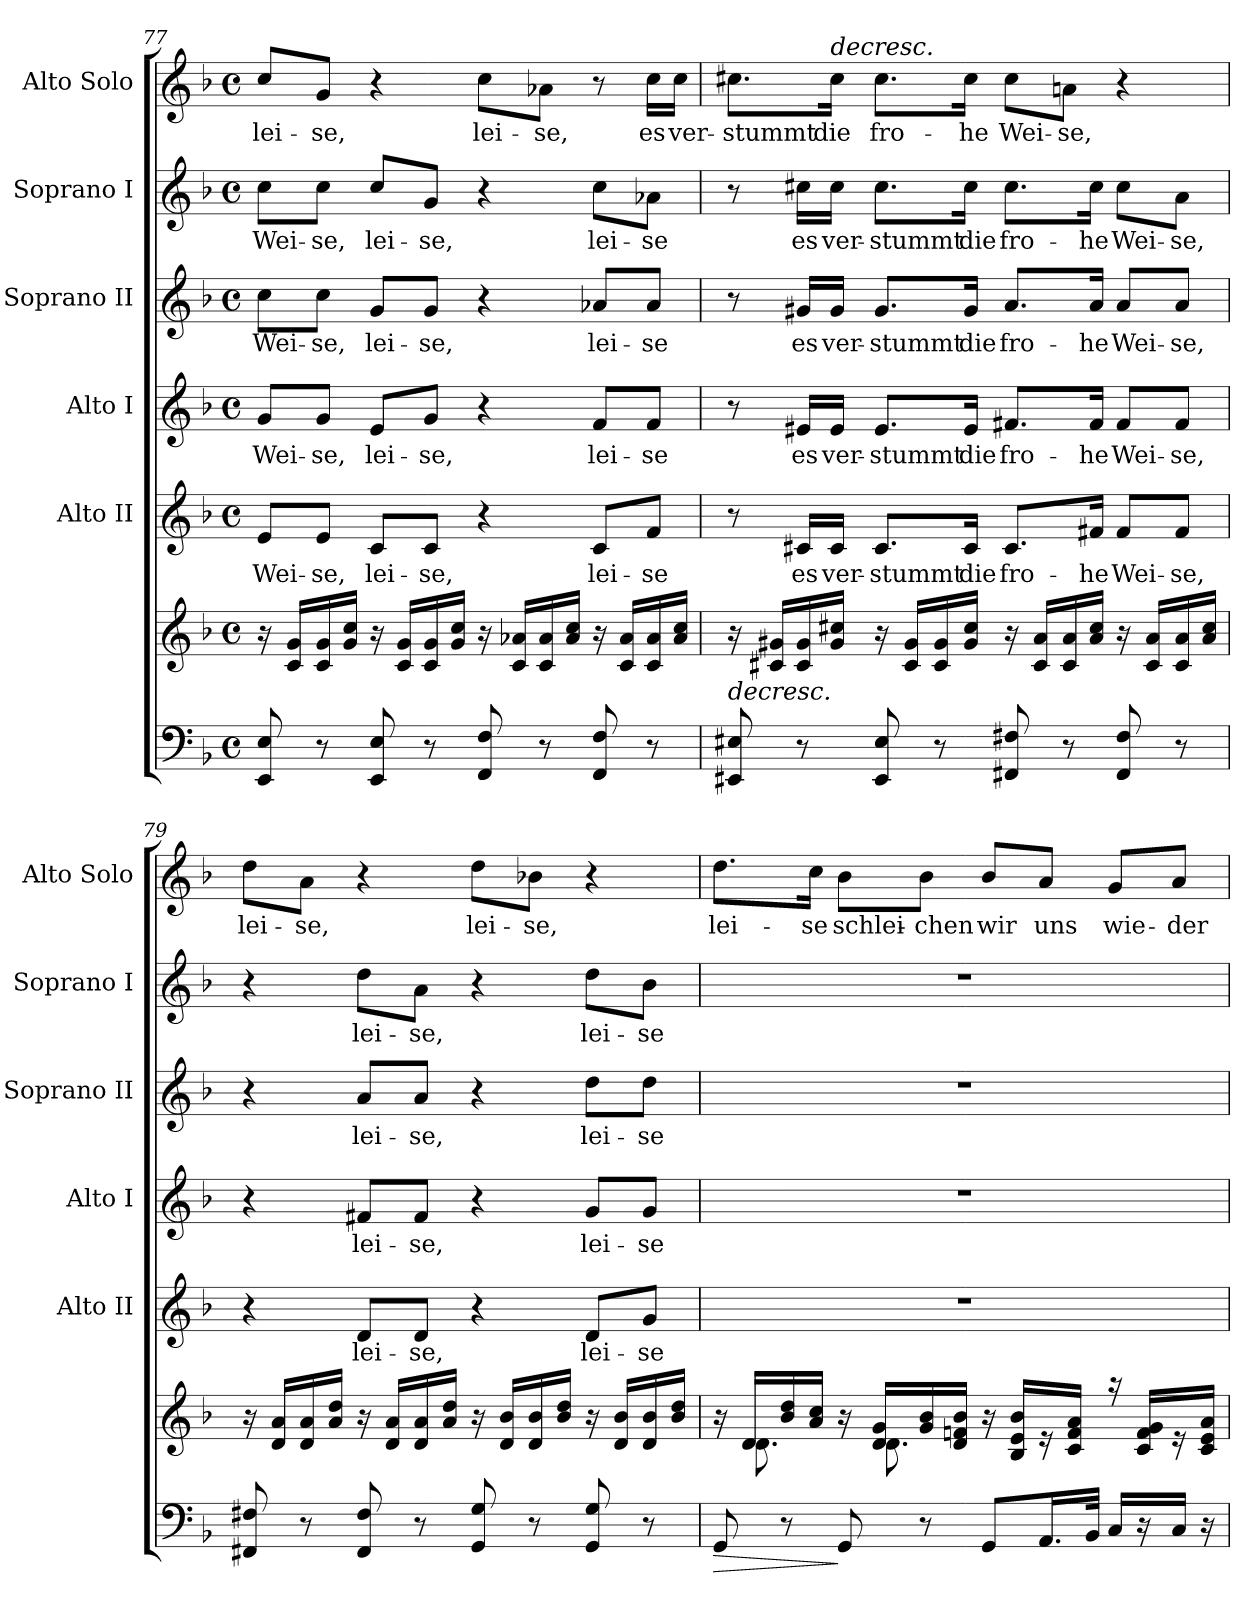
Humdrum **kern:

**kern	**dynam	**kern	**kern	**text	**kern	**text	**kern	**text	**kern	**text	**kern	**text
*part7	*part7	*part6	*part5	*part5	*part4	*part4	*part3	*part3	*part2	*part2	*part1	*part1
*staff7	*staff7	*staff6	*staff5	*staff5	*staff4	*staff4	*staff3	*staff3	*staff2	*staff2	*staff1	*staff1
*	*	*	*I"Alto II	*	*I"Alto I	*	*I"Soprano II	*	*I"Soprano I	*	*I"Alto Solo	*
*	*	*	*I'Alto II	*	*I'Alto I	*	*I'Soprano II	*	*I'Soprano I	*	*I'Alto Solo	*
*clefF4	*	*clefG2	*clefG2	*	*clefG2	*	*clefG2	*	*clefG2	*	*clefG2	*
*k[b-]	*	*k[b-]	*k[b-]	*	*k[b-]	*	*k[b-]	*	*k[b-]	*	*k[b-]	*
*F:	*	*F:	*F:	*	*F:	*	*F:	*	*F:	*	*F:	*
*M4/4	*	*M4/4	*M4/4	*	*M4/4	*	*M4/4	*	*M4/4	*	*M4/4	*
*met(c)	*	*met(c)	*met(c)	*	*met(c)	*	*met(c)	*	*met(c)	*	*met(c)	*
=77	=77	=77	=77	=77	=77	=77	=77	=77	=77	=77	=77	=77
*	*	*^	*	*	*	*	*	*	*	*	*	*
8EE/ 8E/	.	16r	8ryy	8e/L	Wei-	8g/L	Wei-	8cc\L	Wei-	8cc\L	Wei-	8cc/L	lei-
.	.	16c/ 16g/LL	.	.	.	.	.	.	.	.	.	.	.
8r	.	16c/ 16g/	8ryy	8e/J	-se,	8g/J	-se,	8cc\J	-se,	8cc\J	-se,	8g/J	-se,
.	.	16g/ 16cc/JJ	.	.	.	.	.	.	.	.	.	.	.
8EE/ 8E/	.	16r	8ryy	8c/L	-lei-	8e/L	lei-	8g/L	-lei-	8cc/L	-lei-	4r	.
.	.	16c/ 16g/LL	.	.	.	.	.	.	.	.	.	.	.
8r	.	16c/ 16g/	8ryy	8c/J	se,	8g/J	-se,	8g/J	se,	8g/J	se,	.	.
.	.	16g/ 16cc/JJ	.	.	.	.	.	.	.	.	.	.	.
8FF/ 8F/	.	16r	8ryy	4r	.	4r	.	4r	.	4r	.	8cc\L	lei-
.	.	16c/ 16a-X/LL	.	.	.	.	.	.	.	.	.	.	.
8r	.	16c/ 16a-/	8ryy	.	.	.	.	.	.	.	.	8a-X\J	-se,
.	.	16a-/ 16cc/JJ	.	.	.	.	.	.	.	.	.	.	.
8FF/ 8F/	.	16r	8ryy	8c/L	lei-	8f/L	lei-	8a-X/L	lei-	8cc\L	lei-	8r	.
.	.	16c/ 16a-/LL	.	.	.	.	.	.	.	.	.	.	.
8r	.	16c/ 16a-/	8ryy	8f/J	-se	8f/J	-se	8a-/J	-se	8a-X\J	-se	16cc\LL	es
.	.	16a-/ 16cc/JJ	.	.	.	.	.	.	.	.	.	16cc\JJ	ver-
*	*	*v	*v	*	*	*	*	*	*	*	*	*	*
!!LO:LB:g=z
=78	=78	=78	=78	=78	=78	=78	=78	=78	=78	=78	=78	=78
!	!	!LO:TX:b:i:t=decresc.	!	!	!	!	!	!	!	!	!	!
8EE#X/ 8E#X/	.	16r	8r	.	8r	.	8r	.	8r	.	8.cc#X\L	-stummt
.	.	16c#X/ 16g#X/LL	.	.	.	.	.	.	.	.	.	.
8r	.	16c#/ 16g#/	16c#X/LL	es	16e#X/LL	es	16g#X/LL	es	16cc#X\LL	es	.	.
!	!	!	!	!	!	!	!	!	!	!	!LO:TX:a:i:t=decresc.	!
.	.	16g#/ 16cc#X/JJ	16c#/JJ	ver-	16e#/JJ	ver-	16g#/JJ	ver-	16cc#\JJ	ver-	16cc#\Jk	die
8EE#/ 8E#/	.	16r	8.c#/L	-stummt	8.e#/L	-stummt	8.g#/L	-stummt	8.cc#\L	-stummt	8.cc#\L	fro-
.	.	16c#/ 16g#/LL	.	.	.	.	.	.	.	.	.	.
8r	.	16c#/ 16g#/	.	.	.	.	.	.	.	.	.	.
.	.	16g#/ 16cc#/JJ	16c#/Jk	die	16e#/Jk	die	16g#/Jk	die	16cc#\Jk	die	16cc#\Jk	-he
8FF#X/ 8F#X/	.	16r	8.c#/L	fro-	8.f#X/L	fro-	8.a/L	fro-	8.cc#\L	fro-	8cc#\L	Wei-
.	.	16c#/ 16a/LL	.	.	.	.	.	.	.	.	.	.
8r	.	16c#/ 16a/	.	.	.	.	.	.	.	.	8an\J	-se,
.	.	16a/ 16cc#/JJ	16f#X/Jk	-he	16f#/Jk	-he	16a/Jk	-he	16cc#\Jk	-he	.	.
8FF#/ 8F#/	.	16r	8f#/L	Wei-	8f#/L	Wei-	8a/L	Wei-	8cc#\L	Wei-	4r	.
.	.	16c#/ 16a/LL	.	.	.	.	.	.	.	.	.	.
8r	.	16c#/ 16a/	8f#/J	-se,	8f#/J	-se,	8a/J	-se,	8a\J	-se,	.	.
.	.	16a/ 16cc#/JJ	.	.	.	.	.	.	.	.	.	.
=79	=79	=79	=79	=79	=79	=79	=79	=79	=79	=79	=79	=79
*	*	*^	*	*	*	*	*	*	*	*	*	*
8FF#X/ 8F#X/	.	16r	8ryy	4r	.	4r	.	4r	.	4r	.	8dd\L	lei-
.	.	16d/ 16a/LL	.	.	.	.	.	.	.	.	.	.	.
8r	.	16d/ 16a/	8ryy	.	.	.	.	.	.	.	.	8a\J	-se,
.	.	16a/ 16dd/JJ	.	.	.	.	.	.	.	.	.	.	.
8FF#/ 8F#/	.	16r	8ryy	8d/L	lei-	8f#X/L	lei-	8a/L	lei-	8dd\L	lei-	4r	.
.	.	16d/ 16a/LL	.	.	.	.	.	.	.	.	.	.	.
8r	.	16d/ 16a/	8ryy	8d/J	-se,	8f#/J	-se,	8a/J	-se,	8a\J	-se,	.	.
.	.	16a/ 16dd/JJ	.	.	.	.	.	.	.	.	.	.	.
8GG/ 8G/	.	16r	8ryy	4r	.	4r	.	4r	.	4r	.	8dd\L	lei-
.	.	16d/ 16b-/LL	.	.	.	.	.	.	.	.	.	.	.
8r	.	16d/ 16b-/	8ryy	.	.	.	.	.	.	.	.	8b-X\J	-se,
.	.	16b-/ 16dd/JJ	.	.	.	.	.	.	.	.	.	.	.
8GG/ 8G/	.	16r	8ryy	8d/L	lei-	8g/L	lei-	8dd\L	lei-	8dd\L	lei-	4r	.
.	.	16d/ 16b-/LL	.	.	.	.	.	.	.	.	.	.	.
8r	.	16d/ 16b-/	8ryy	8g/J	-se	8g/J	-se	8dd\J	-se	8b-\J	-se	.	.
.	.	16b-/ 16dd/JJ	.	.	.	.	.	.	.	.	.	.	.
!!LO:PB:g=z
=80	=80	=80	=80	=80	=80	=80	=80	=80	=80	=80	=80	=80	=80
!	!LO:HP:b	!	!	!	!	!	!	!	!	!	!	!	!
8GG/	>	16r	16ryy	1r	.	1r	.	1r	.	1r	.	8.dd\L	lei-
.	.	16d/LL	8.d\	.	.	.	.	.	.	.	.	.	.
8r	.	16b-/ 16dd/	.	.	.	.	.	.	.	.	.	.	.
.	.	16a/ 16cc/JJ	.	.	.	.	.	.	.	.	.	16cc\Jk	-se
8GG/	]	16r	16ryy	.	.	.	.	.	.	.	.	8b-\L	schlei-
.	.	16d/ 16g/LL	8.d\	.	.	.	.	.	.	.	.	.	.
8r	.	16g/ 16b-/	.	.	.	.	.	.	.	.	.	8b-\J	-chen
.	.	16d/ 16fn/ 16b-/JJ	.	.	.	.	.	.	.	.	.	.	.
8GG/L	.	16r	8ryy	.	.	.	.	.	.	.	.	8b-/L	wir
.	.	16B-/ 16e/ 16b-/KL	.	.	.	.	.	.	.	.	.	.	.
16.AA/L	.	16r	8ryy	.	.	.	.	.	.	.	.	8a/J	uns
.	.	16c/ 16f/ 16a/Jk	.	.	.	.	.	.	.	.	.	.	.
32BB-/JJk	.	.	.	.	.	.	.	.	.	.	.	.	.
16C/KL	.	16raa	4ryy	.	.	.	.	.	.	.	.	8g/L	wie-
16r	.	16c/ 16f/ 16g/KL	.	.	.	.	.	.	.	.	.	.	.
16C/Jk	.	16r	.	.	.	.	.	.	.	.	.	8a/J	-der
16r	.	16c/ 16e/ 16a/Jk	.	.	.	.	.	.	.	.	.	.	.
*	*	*v	*v	*	*	*	*	*	*	*	*	*	*
=	=	=	=	=	=	=	=	=	=	=	=	=
*-	*-	*-	*-	*-	*-	*-	*-	*-	*-	*-	*-	*-
